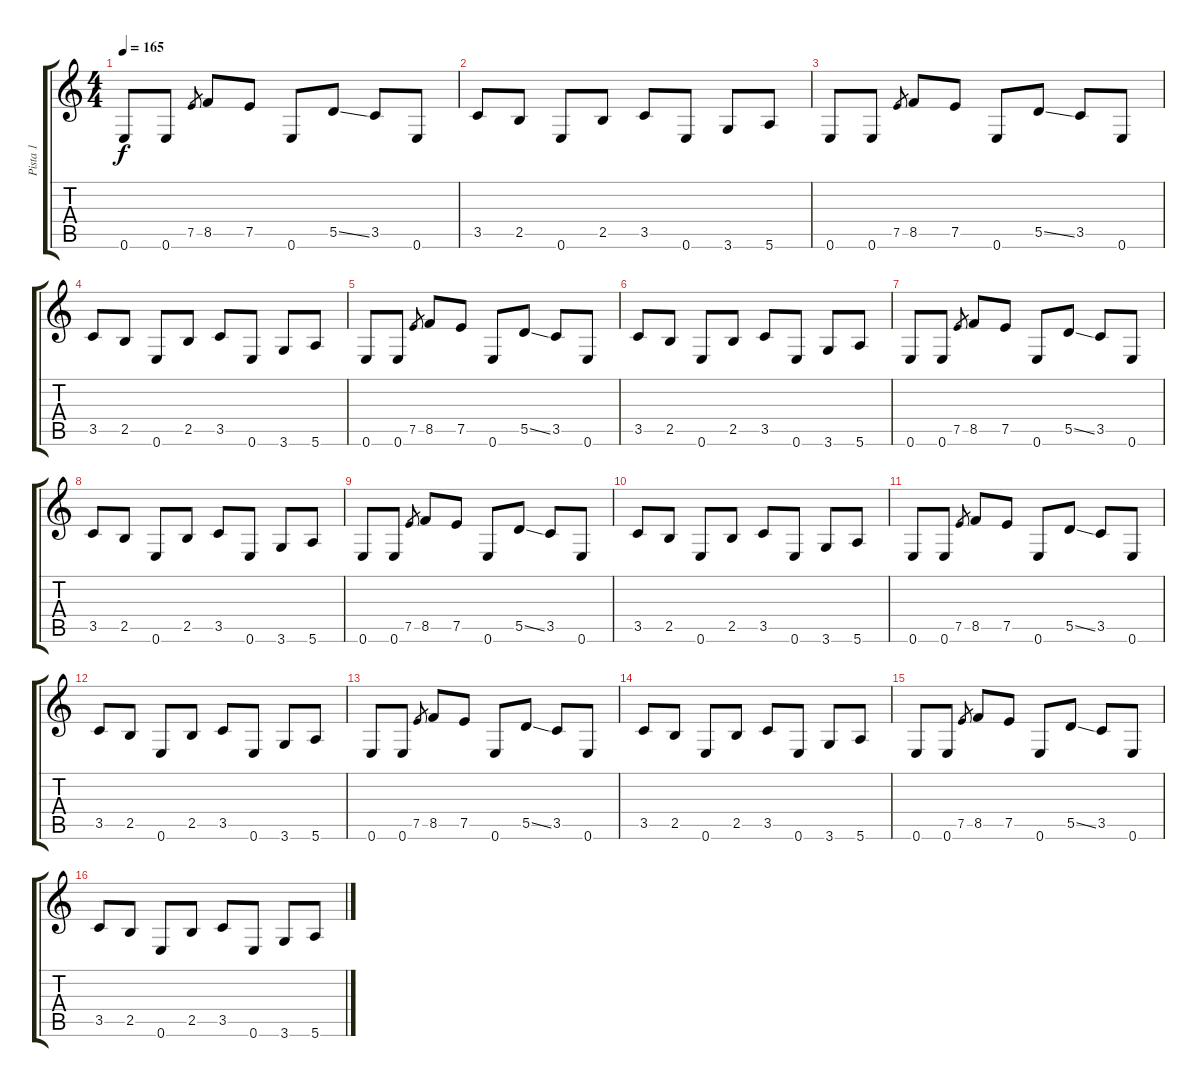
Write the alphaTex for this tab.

\track ("Pista 1" "Pista 1") {instrument overdrivenguitar}
\staff {score tabs}
\tuning (E4 B3 G3 D3 A2 E2) {hide}
\ts (4 4)
\tempo 165
\clef g2
\ks c
0.6.8{dy f instrument overdrivenguitar} 0.6.8 7.5.8{gr} 8.5.8 7.5.8 0.6.8 5.5{ss}.8 3.5.8 0.6.8 |
3.5.8 2.5.8 0.6.8 2.5.8 3.5.8 0.6.8 3.6.8 5.6.8 |
0.6.8 0.6.8 7.5.8{gr} 8.5.8 7.5.8 0.6.8 5.5{ss}.8 3.5.8 0.6.8 |
3.5.8 2.5.8 0.6.8 2.5.8 3.5.8 0.6.8 3.6.8 5.6.8 |
0.6.8 0.6.8 7.5.8{gr} 8.5.8 7.5.8 0.6.8 5.5{ss}.8 3.5.8 0.6.8 |
3.5.8 2.5.8 0.6.8 2.5.8 3.5.8 0.6.8 3.6.8 5.6.8 |
0.6.8 0.6.8 7.5.8{gr} 8.5.8 7.5.8 0.6.8 5.5{ss}.8 3.5.8 0.6.8 |
3.5.8 2.5.8 0.6.8 2.5.8 3.5.8 0.6.8 3.6.8 5.6.8 |
0.6.8 0.6.8 7.5.8{gr} 8.5.8 7.5.8 0.6.8 5.5{ss}.8 3.5.8 0.6.8 |
3.5.8 2.5.8 0.6.8 2.5.8 3.5.8 0.6.8 3.6.8 5.6.8 |
0.6.8 0.6.8 7.5.8{gr} 8.5.8 7.5.8 0.6.8 5.5{ss}.8 3.5.8 0.6.8 |
3.5.8 2.5.8 0.6.8 2.5.8 3.5.8 0.6.8 3.6.8 5.6.8 |
0.6.8 0.6.8 7.5.8{gr} 8.5.8 7.5.8 0.6.8 5.5{ss}.8 3.5.8 0.6.8 |
3.5.8 2.5.8 0.6.8 2.5.8 3.5.8 0.6.8 3.6.8 5.6.8 |
0.6.8 0.6.8 7.5.8{gr} 8.5.8 7.5.8 0.6.8 5.5{ss}.8 3.5.8 0.6.8 |
3.5.8 2.5.8 0.6.8 2.5.8 3.5.8 0.6.8 3.6.8 5.6.8
